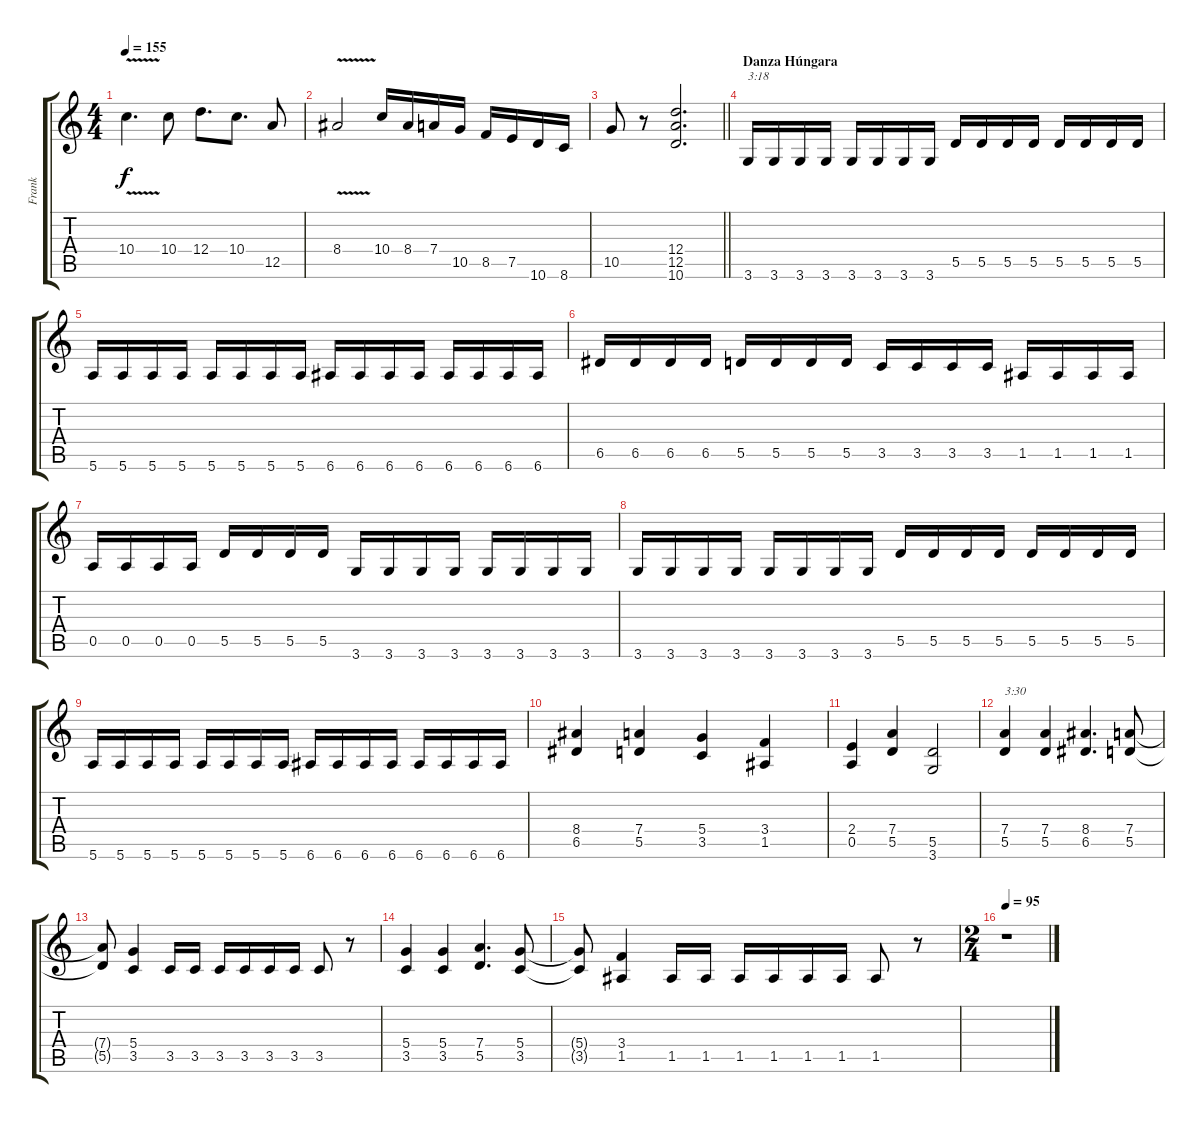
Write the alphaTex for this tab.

\track ("Frank" "Frank") {instrument distortionguitar}
\staff {score tabs}
\tuning (E4 B3 G3 D3 A2 E2) {hide}
\ts (4 4)
\tempo 155
\clef g2
\ks c
10.4{v}.4{d dy f} 10.4.8 12.4.8{d} 10.4.8{d} 12.5.8 |
8.4{v}.2 10.4.16 8.4.16 7.4.16 10.5.16 8.5.16 7.5.16 10.6.16 8.6.16 |
\barLineRight lightlight
10.5.8 r.8 (12.4 12.5 10.6).2{d} |
\section ("" "Danza Húngara")
3.6.16{txt "3:18" volume 13} 3.6.16 3.6.16 3.6.16 3.6.16 3.6.16 3.6.16 3.6.16 5.5.16 5.5.16 5.5.16 5.5.16 5.5.16 5.5.16 5.5.16 5.5.16 |
5.6.16 5.6.16 5.6.16 5.6.16 5.6.16 5.6.16 5.6.16 5.6.16 6.6.16 6.6.16 6.6.16 6.6.16 6.6.16 6.6.16 6.6.16 6.6.16 |
6.5.16 6.5.16 6.5.16 6.5.16 5.5.16 5.5.16 5.5.16 5.5.16 3.5.16 3.5.16 3.5.16 3.5.16 1.5.16 1.5.16 1.5.16 1.5.16 |
0.5.16 0.5.16 0.5.16 0.5.16 5.5.16 5.5.16 5.5.16 5.5.16 3.6.16 3.6.16 3.6.16 3.6.16 3.6.16 3.6.16 3.6.16 3.6.16 |
3.6.16 3.6.16 3.6.16 3.6.16 3.6.16 3.6.16 3.6.16 3.6.16 5.5.16 5.5.16 5.5.16 5.5.16 5.5.16 5.5.16 5.5.16 5.5.16 |
5.6.16 5.6.16 5.6.16 5.6.16 5.6.16 5.6.16 5.6.16 5.6.16 6.6.16 6.6.16 6.6.16 6.6.16 6.6.16 6.6.16 6.6.16 6.6.16 |
(8.4 6.5).4 (7.4 5.5).4 (5.4 3.5).4 (3.4 1.5).4 |
(2.4 0.5).4 (7.4 5.5).4 (5.5 3.6).2 |
(7.4 5.5).4{txt "3:30"} (7.4 5.5).4 (8.4 6.5).4{d} (7.4 5.5).8 |
(7.4{t} 5.5{t}).8 (5.4 3.5).4 3.5.16 3.5.16 3.5.16 3.5.16 3.5.16 3.5.16 3.5.8 r.8 |
(5.4 3.5).4 (5.4 3.5).4 (7.4 5.5).4{d} (5.4 3.5).8 |
(5.4{t} 3.5{t}).8 (3.4 1.5).4 1.5.16 1.5.16 1.5.16 1.5.16 1.5.16 1.5.16 1.5.8 r.8 |
\ts (2 4)
\tempo 95
r.1
